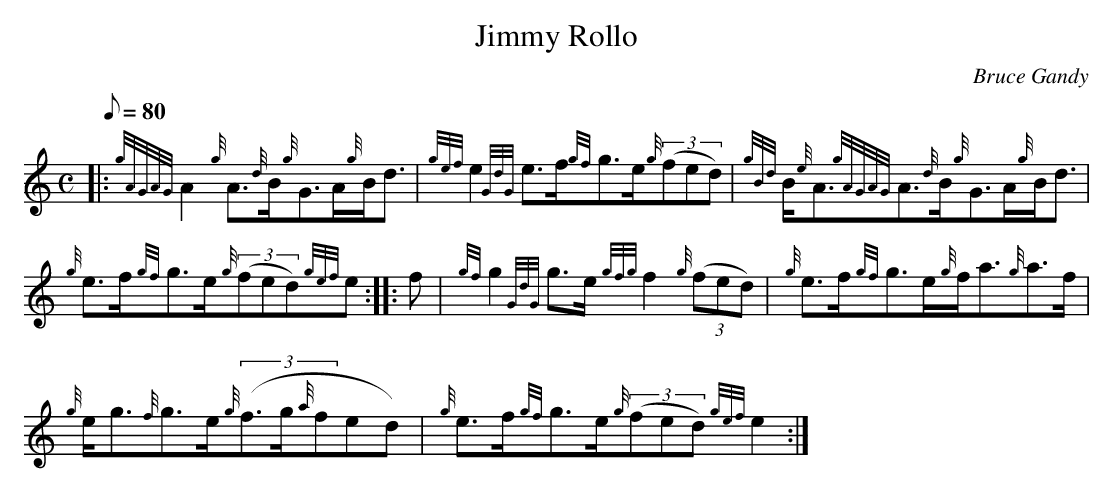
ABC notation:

X:1
T:Jimmy Rollo
M:C
L:1/8
Q:80
C:Bruce Gandy
K:HP
|: {gAGAG}A2{g}A3/2{d}B/2{g}G3/2A/2{g}B/2d3/2 | \
{gef}e2{GdG}e3/2f/2{gf}g3/2e/2{g}((3fed) | \
{gBd}B/2{e}A3/2{gAGAG}A3/2{d}B/2{g}G3/2A/2{g}B/2d3/2 |
{g}e3/2f/2{gf}g3/2e/2{g}((3fed){gef}e :: \
f | \
{gf}g2{GdG}g3/2e/2{gfg}f2{g}((3fed) | \
{g}e3/2f/2{gf}g3/2e/2{g}f/2a3/2{g}a3/2f/2 |
{g}e/2g3/2{f}g3/2e/2{g}((3f3/2g/2{a}fed) | \
{g}e3/2f/2{gf}g3/2e/2{g}((3fed){gef}e2 :|
